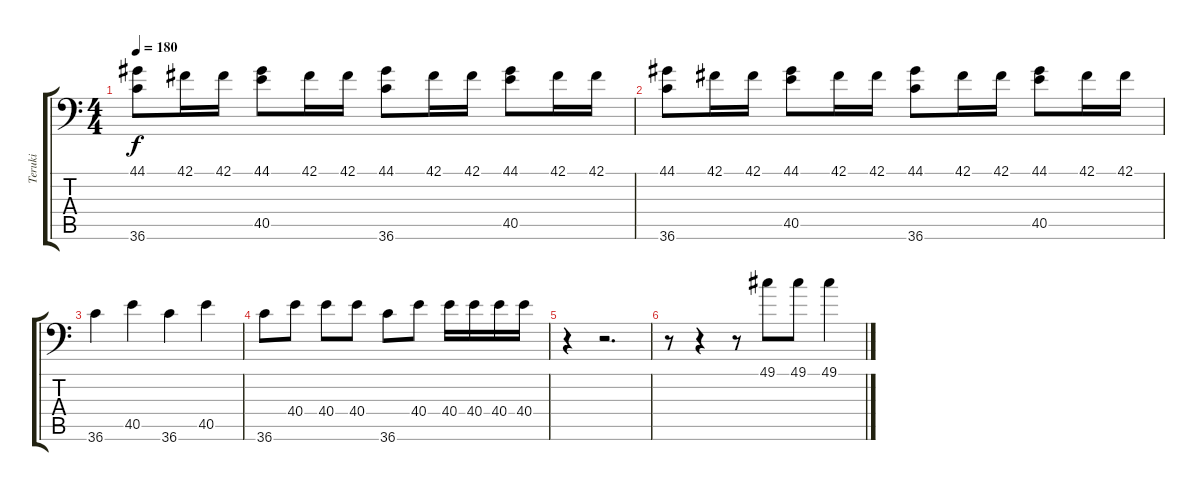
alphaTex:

\track ("Teruki" "Teruki") {instrument acousticgrandpiano}
\staff {score tabs}
\tuning (C-1 C-1 C-1 C-1 C-1 C-1) {hide}
\ts (4 4)
\tempo 180
\clef f4
\ks c
(44.1 36.6).8{dy f} 42.1.16 42.1.16 (44.1 40.5).8 42.1.16 42.1.16 (44.1 36.6).8 42.1.16 42.1.16 (44.1 40.5).8 42.1.16 42.1.16 |
(44.1 36.6).8 42.1.16 42.1.16 (44.1 40.5).8 42.1.16 42.1.16 (44.1 36.6).8 42.1.16 42.1.16 (44.1 40.5).8 42.1.16 42.1.16 |
36.6.4 40.5.4 36.6.4 40.5.4 |
36.6.8 40.4.8 40.4.8 40.4.8 36.6.8 40.4.8 40.4.16 40.4.16 40.4.16 40.4.16 |
r.4 r.2{d} |
r.8 r.4 r.8 49.1.8 49.1.8 49.1.4
